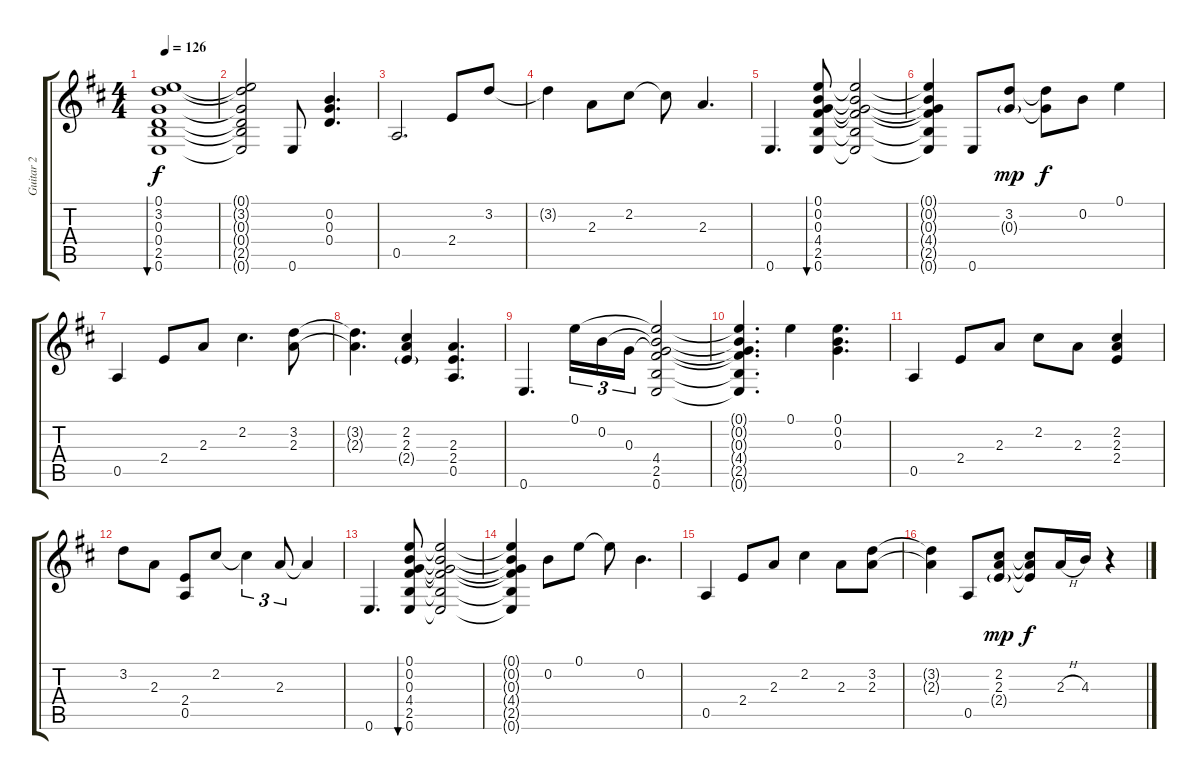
\track ("Guitar 2" "Guitar 2") {instrument electricguitarjazz}
\staff {score tabs}
\tuning (E4 B3 G3 D3 A2 E2) {hide}
\ts (4 4)
\tempo 126
\clef g2
\ks d
(0.1 3.2 0.3 0.4 2.5 0.6).1{bu 480 dy f} |
(0.1{t} 3.2{t} 0.3{t} 0.4{t} 2.5{t} 0.6{t}).2 0.6.8 (0.2 0.3 0.4).4{d} |
0.5.2{d} 2.4.8 3.2.8 |
3.2{t}.4 2.3.8 2.2.8 2.2{t}.8 2.3.4{d} |
0.6.4{d} (0.1 0.2 0.3 4.4 2.5 0.6).8{bu 480} (0.1{t} 0.2{t} 0.3{t} 4.4{t} 2.5{t} 0.6{t}).2 |
(0.1{t} 0.2{t} 0.3{t} 4.4{t} 2.5{t} 0.6{t}).4 0.6.8 (3.2 0.3{g}).8{dy mp} (3.2{t} 0.3{t}).8{dy f} 0.2.8 0.1.4 |
0.5.4 2.4.8 2.3.8 2.2.4{d} (3.2 2.3).8 |
(3.2{t} 2.3{t}).4{d} (2.2 2.3 2.4{g}).4 (2.3 2.4 0.5).4{d} |
0.6.4{d} 0.1.16{tu (3 2)} 0.2.16{tu (3 2)} 0.3.16{tu (3 2)} (0.1{t} 0.2{t} 0.3{t} 4.4 2.5 0.6).2 |
(0.1{t} 0.2{t} 0.3{t} 4.4{t} 2.5{t} 0.6{t}).4{d} 0.1.4 (0.1 0.2 0.3).4{d} |
0.5.4 2.4.8 2.3.8 2.2.8 2.3.8 (2.2 2.3 2.4).4 |
3.2.8 2.3.8 (2.4 0.5).8 2.2.8 2.2{t}.4{tu (3 2)} 2.3.8{tu (3 2)} 2.3{t}.4 |
0.6.4{d} (0.1 0.2 0.3 4.4 2.5 0.6).8{bu 480} (0.1{t} 0.2{t} 0.3{t} 4.4{t} 2.5{t} 0.6{t}).2 |
(0.1{t} 0.2{t} 0.3{t} 4.4{t} 2.5{t} 0.6{t}).4 0.2.8 0.1.8 0.1{t}.8 0.2.4{d} |
0.5.4 2.4.8 2.3.8 2.2.4 2.3.8 (3.2 2.3).8 |
(3.2{t} 2.3{t}).4 0.5.8 (2.2 2.3 2.4{g}).8{dy mp} (2.2{t} 2.3{t} 2.4{t}).8{dy f} 2.3{h}.16 4.3.16 r.4
